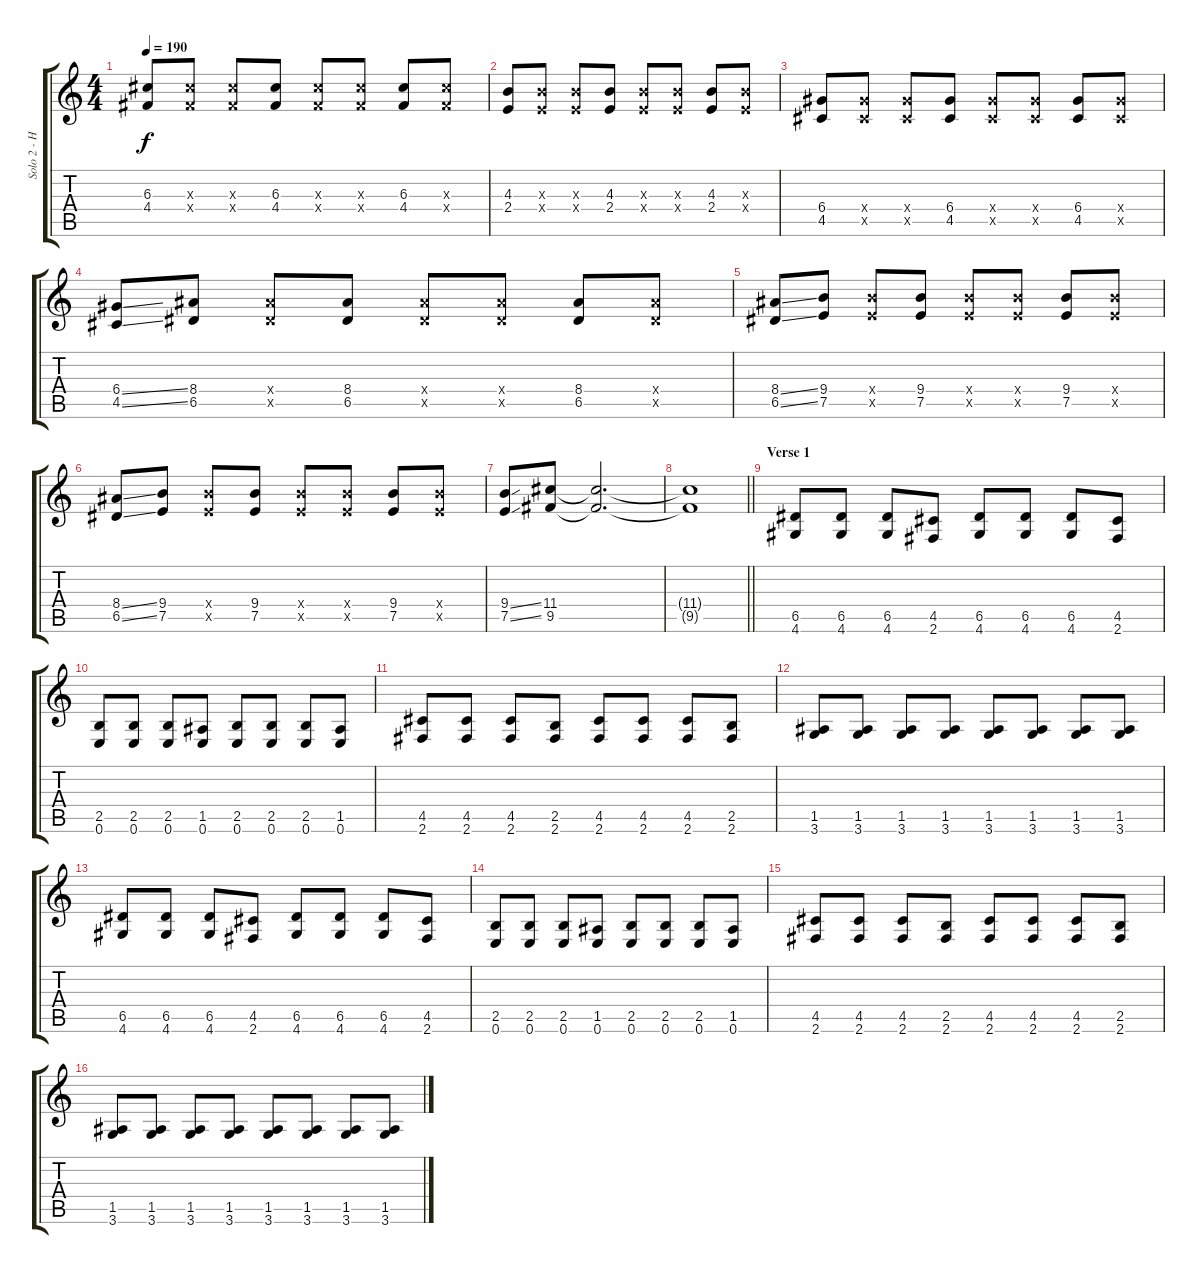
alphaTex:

\track ("Solo 2 - HV Potapi4" "Solo 2 - H") {instrument overdrivenguitar}
\staff {score tabs}
\tuning (E4 B3 G3 D3 A2 E2) {hide}
\ts (4 4)
\tempo 190
\clef g2
\ks c
(6.3 4.4).8{dy f} (6.3{x} 4.4{x}).8 (6.3{x} 4.4{x}).8 (6.3 4.4).8 (6.3{x} 4.4{x}).8 (6.3{x} 4.4{x}).8 (6.3 4.4).8 (6.3{x} 4.4{x}).8 |
(4.3 2.4).8 (4.3{x} 2.4{x}).8 (4.3{x} 2.4{x}).8 (4.3 2.4).8 (4.3{x} 2.4{x}).8 (4.3{x} 2.4{x}).8 (4.3 2.4).8 (4.3{x} 2.4{x}).8 |
(6.4 4.5).8 (6.4{x} 4.5{x}).8 (6.4{x} 4.5{x}).8 (6.4 4.5).8 (6.4{x} 4.5{x}).8 (6.4{x} 4.5{x}).8 (6.4 4.5).8 (6.4{x} 4.5{x}).8 |
(6.4{ss} 4.5{ss}).8 (8.4 6.5).8 (8.4{x} 6.5{x}).8 (8.4 6.5).8 (8.4{x} 6.5{x}).8 (8.4{x} 6.5{x}).8 (8.4 6.5).8 (8.4{x} 6.5{x}).8 |
(8.4{ss} 6.5{ss}).8 (9.4 7.5).8 (9.4{x} 7.5{x}).8 (9.4 7.5).8 (9.4{x} 7.5{x}).8 (9.4{x} 7.5{x}).8 (9.4 7.5).8 (9.4{x} 7.5{x}).8 |
(8.4{ss} 6.5{ss}).8 (9.4 7.5).8 (9.4{x} 7.5{x}).8 (9.4 7.5).8 (9.4{x} 7.5{x}).8 (9.4{x} 7.5{x}).8 (9.4 7.5).8 (9.4{x} 7.5{x}).8 |
(9.4{ss} 7.5{ss}).8 (11.4 9.5).8 (11.4{t} 9.5{t}).2{d} |
\barLineRight lightlight
(11.4{t} 9.5{t}).1 |
\section ("" "Verse 1")
(6.5 4.6).8 (6.5 4.6).8 (6.5 4.6).8 (4.5 2.6).8 (6.5 4.6).8 (6.5 4.6).8 (6.5 4.6).8 (4.5 2.6).8 |
(2.5 0.6).8 (2.5 0.6).8 (2.5 0.6).8 (1.5 0.6).8 (2.5 0.6).8 (2.5 0.6).8 (2.5 0.6).8 (1.5 0.6).8 |
(4.5 2.6).8 (4.5 2.6).8 (4.5 2.6).8 (2.5 2.6).8 (4.5 2.6).8 (4.5 2.6).8 (4.5 2.6).8 (2.5 2.6).8 |
(1.5 3.6).8 (1.5 3.6).8 (1.5 3.6).8 (1.5 3.6).8 (1.5 3.6).8 (1.5 3.6).8 (1.5 3.6).8 (1.5 3.6).8 |
(6.5 4.6).8 (6.5 4.6).8 (6.5 4.6).8 (4.5 2.6).8 (6.5 4.6).8 (6.5 4.6).8 (6.5 4.6).8 (4.5 2.6).8 |
(2.5 0.6).8 (2.5 0.6).8 (2.5 0.6).8 (1.5 0.6).8 (2.5 0.6).8 (2.5 0.6).8 (2.5 0.6).8 (1.5 0.6).8 |
(4.5 2.6).8 (4.5 2.6).8 (4.5 2.6).8 (2.5 2.6).8 (4.5 2.6).8 (4.5 2.6).8 (4.5 2.6).8 (2.5 2.6).8 |
(1.5 3.6).8 (1.5 3.6).8 (1.5 3.6).8 (1.5 3.6).8 (1.5 3.6).8 (1.5 3.6).8 (1.5 3.6).8 (1.5 3.6).8
